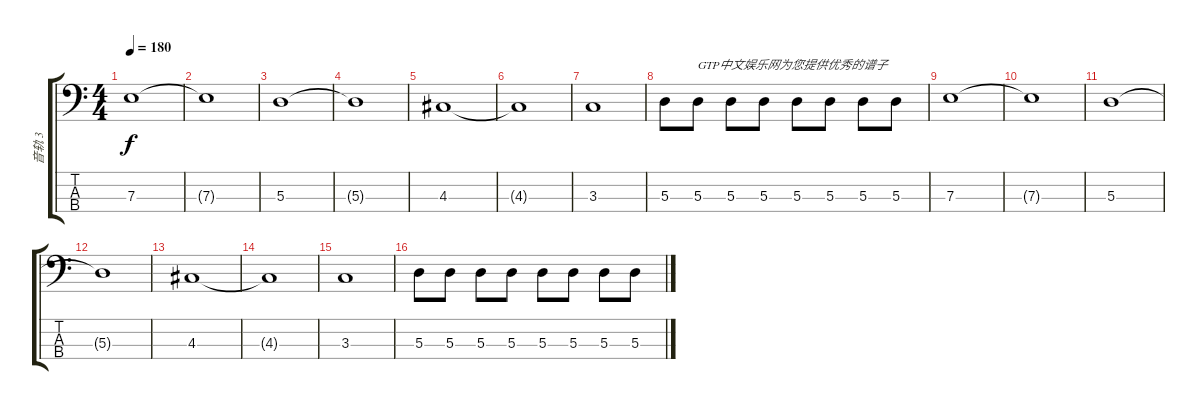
\track ("音轨 3" "音轨 3") {instrument electricbasspick}
\staff {score tabs}
\tuning (G2 D2 A1 E1) {hide}
\ts (4 4)
\tempo 180
\clef f4
\ks c
7.3.1{dy f instrument electricbasspick} |
7.3{t}.1 |
5.3.1 |
5.3{t}.1 |
4.3.1 |
4.3{t}.1 |
3.3.1 |
5.3.8 5.3.8{txt "GTP中文娱乐网为您提供优秀的谱子"} 5.3.8 5.3.8 5.3.8 5.3.8 5.3.8 5.3.8 |
7.3.1 |
7.3{t}.1 |
5.3.1 |
5.3{t}.1 |
4.3.1 |
4.3{t}.1 |
3.3.1 |
5.3.8 5.3.8 5.3.8 5.3.8 5.3.8 5.3.8 5.3.8 5.3.8
